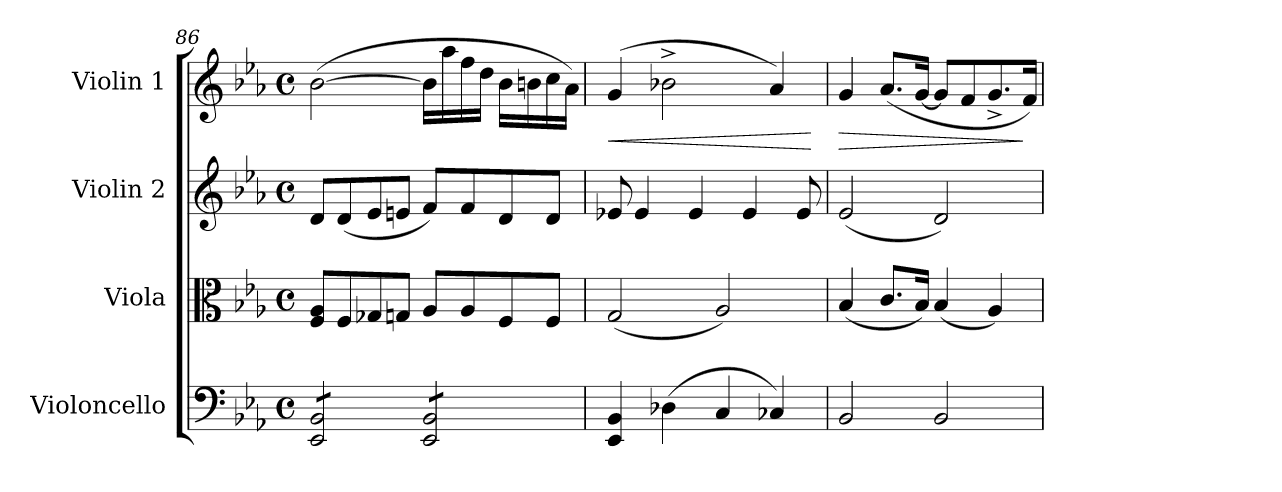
**kern	**kern	**kern	**kern	**dynam
*part4	*part3	*part2	*part1	*part1
*staff4	*staff3	*staff2	*staff1	*staff1
*I"Violoncello	*I"Viola	*I"Violin 2	*I"Violin 1	*
*I'Vc	*I'Vla	*I'Vln	*I'Vln	*
*clefF4	*clefC3	*clefG2	*clefG2	*
*k[b-e-a-]	*k[b-e-a-]	*k[b-e-a-]	*k[b-e-a-]	*
*M4/4	*M4/4	*M4/4	*M4/4	*
*met(c)	*met(c)	*met(c)	*met(c)	*
=86	=86	=86	=86	=86
*tremolo	*	*	*	*
8EE-/ 8BB-/L	8F/ 8A-/L	8d/L	([2b-\	.
8EE-/ 8BB-/	8F/	(<8d/	.	.
8EE-/ 8BB-/	8G-X/	8e-/	.	.
8EE-/ 8BB-/J	8Gn/J	8en/J	.	.
8EE-/ 8BB-/L	8A-/L	8f/L)	16b-\LL]	.
.	.	.	16aa-\	.
8EE-/ 8BB-/	8A-/	8f/	16ff\	.
.	.	.	16dd\JJ	.
8EE-/ 8BB-/	8F/	8d/	16b-\LL	.
.	.	.	16bn\	.
8EE-/ 8BB-/J	8F/J	8d/J	16cc\	.
*Xtremolo	*	*	*	*
.	.	.	16a-\JJ)	.
!!LO:PB:g=z
=87	=87	=87	=87	=87
!	!	!	!	!LO:HP:b
4EE-/ 4BB-/	(2G/	8e-X/	(>4g/	<
.	.	4e-/	.	.
(>4D-X\	.	.	2b-X^\	.
.	.	4e-/	.	.
4C/	2A-/)	.	.	.
.	.	4e-/	.	.
4C-X/)	.	.	4a-/)	.
.	.	8e-/	.	.
.	.	.	.	[
=88	=88	=88	=88	=88
!	!	!	!	!LO:HP:b
2BB-/	(4B-/	(2e-/	4g/	>
.	8.c/L	.	(<8.a-/L	.
.	16B-/Jk)	.	[<16g/Jk	.
2BB-/	(4B-/	2d/)	8g/L]	.
.	.	.	8f/	.
.	4A-/)	.	8.g^/	.
.	.	.	16f/Jk)	]
=	=	=	=	=
*-	*-	*-	*-	*-
